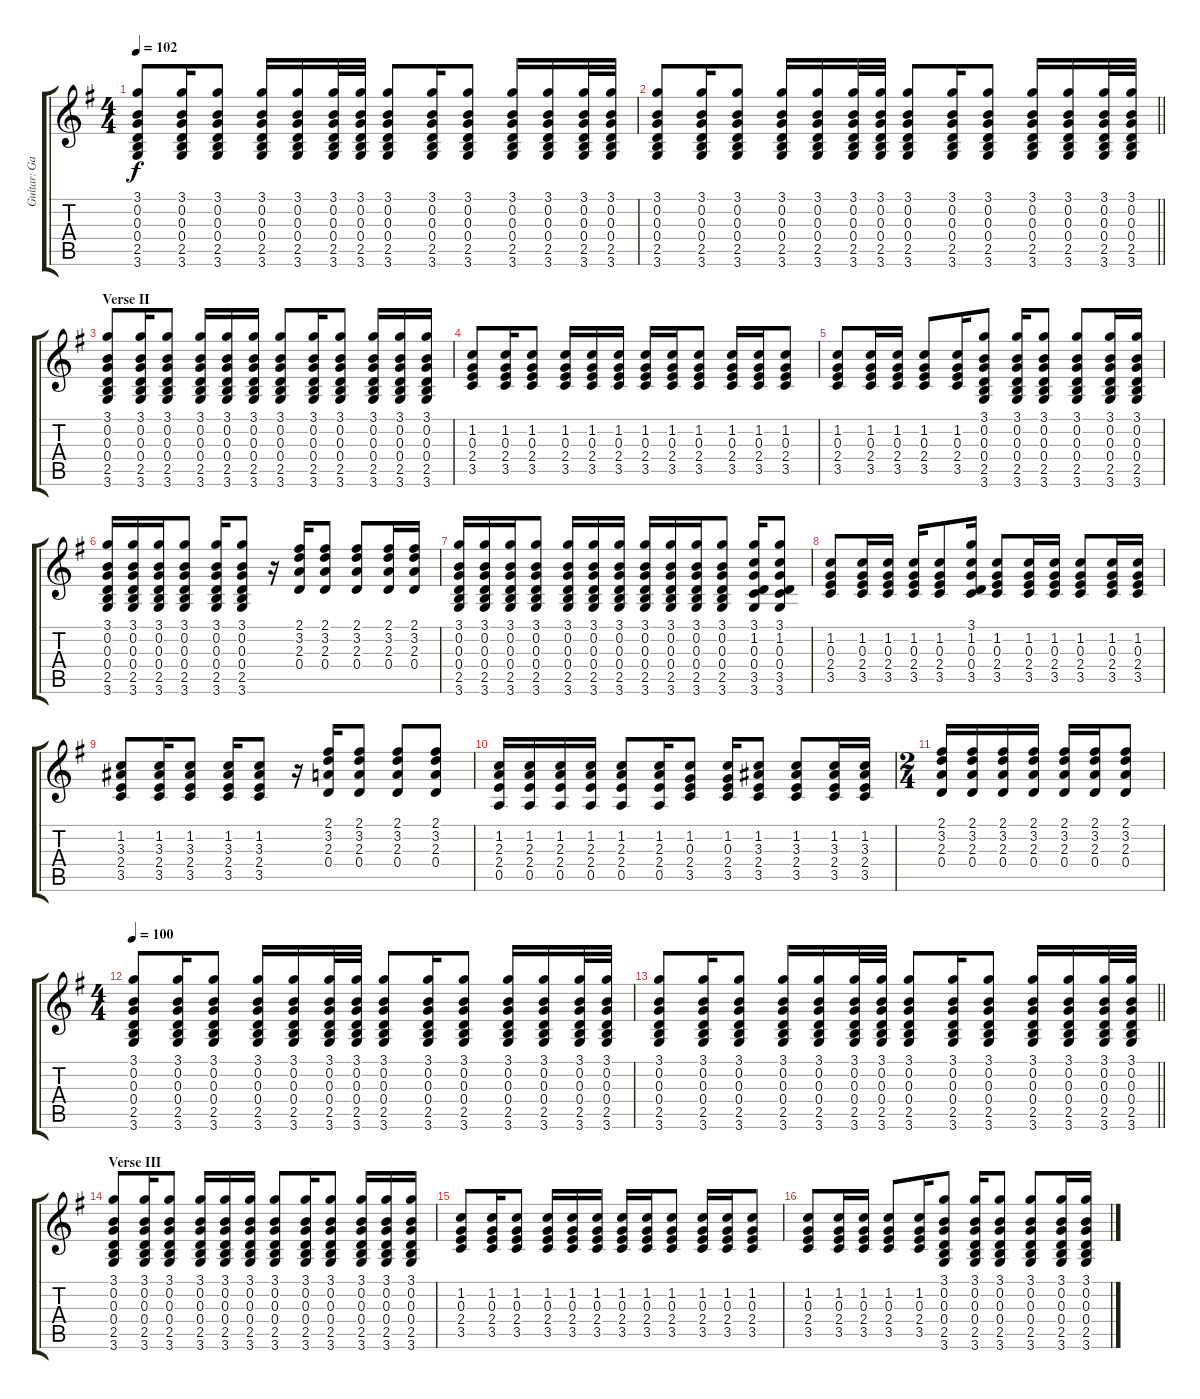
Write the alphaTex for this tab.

\track ("Guitar: Gary" "Guitar: Ga") {instrument acousticguitarsteel}
\staff {score tabs}
\tuning (E4 B3 G3 D3 A2 E2) {hide}
\ts (4 4)
\tempo 102
\clef g2
\ks g
(3.1 0.2 0.3 0.4 2.5 3.6).8{dy f} (3.1 0.2 0.3 0.4 2.5 3.6).16 (3.1 0.2 0.3 0.4 2.5 3.6).8 (3.1 0.2 0.3 0.4 2.5 3.6).16 (3.1 0.2 0.3 0.4 2.5 3.6).16 (3.1 0.2 0.3 0.4 2.5 3.6).32 (3.1 0.2 0.3 0.4 2.5 3.6).32 (3.1 0.2 0.3 0.4 2.5 3.6).8 (3.1 0.2 0.3 0.4 2.5 3.6).16 (3.1 0.2 0.3 0.4 2.5 3.6).8 (3.1 0.2 0.3 0.4 2.5 3.6).16 (3.1 0.2 0.3 0.4 2.5 3.6).16 (3.1 0.2 0.3 0.4 2.5 3.6).32 (3.1 0.2 0.3 0.4 2.5 3.6).32 |
\barLineRight lightlight
(3.1 0.2 0.3 0.4 2.5 3.6).8 (3.1 0.2 0.3 0.4 2.5 3.6).16 (3.1 0.2 0.3 0.4 2.5 3.6).8 (3.1 0.2 0.3 0.4 2.5 3.6).16 (3.1 0.2 0.3 0.4 2.5 3.6).16 (3.1 0.2 0.3 0.4 2.5 3.6).32 (3.1 0.2 0.3 0.4 2.5 3.6).32 (3.1 0.2 0.3 0.4 2.5 3.6).8 (3.1 0.2 0.3 0.4 2.5 3.6).16 (3.1 0.2 0.3 0.4 2.5 3.6).8 (3.1 0.2 0.3 0.4 2.5 3.6).16 (3.1 0.2 0.3 0.4 2.5 3.6).16 (3.1 0.2 0.3 0.4 2.5 3.6).32 (3.1 0.2 0.3 0.4 2.5 3.6).32 |
\section ("" "Verse II")
(3.1 0.2 0.3 0.4 2.5 3.6).8 (3.1 0.2 0.3 0.4 2.5 3.6).16 (3.1 0.2 0.3 0.4 2.5 3.6).8 (3.1 0.2 0.3 0.4 2.5 3.6).16 (3.1 0.2 0.3 0.4 2.5 3.6).16 (3.1 0.2 0.3 0.4 2.5 3.6).16 (3.1 0.2 0.3 0.4 2.5 3.6).8 (3.1 0.2 0.3 0.4 2.5 3.6).16 (3.1 0.2 0.3 0.4 2.5 3.6).8 (3.1 0.2 0.3 0.4 2.5 3.6).16 (3.1 0.2 0.3 0.4 2.5 3.6).16 (3.1 0.2 0.3 0.4 2.5 3.6).16 |
(1.2 0.3 2.4 3.5).8 (1.2 0.3 2.4 3.5).16 (1.2 0.3 2.4 3.5).8 (1.2 0.3 2.4 3.5).16 (1.2 0.3 2.4 3.5).16 (1.2 0.3 2.4 3.5).16 (1.2 0.3 2.4 3.5).16 (1.2 0.3 2.4 3.5).16 (1.2 0.3 2.4 3.5).8 (1.2 0.3 2.4 3.5).16 (1.2 0.3 2.4 3.5).16 (1.2 0.3 2.4 3.5).8 |
(1.2 0.3 2.4 3.5).8 (1.2 0.3 2.4 3.5).16 (1.2 0.3 2.4 3.5).16 (1.2 0.3 2.4 3.5).8 (1.2 0.3 2.4 3.5).16 (3.1 0.2 0.3 0.4 2.5 3.6).8 (3.1 0.2 0.3 0.4 2.5 3.6).16 (3.1 0.2 0.3 0.4 2.5 3.6).8 (3.1 0.2 0.3 0.4 2.5 3.6).8 (3.1 0.2 0.3 0.4 2.5 3.6).16 (3.1 0.2 0.3 0.4 2.5 3.6).16 |
(3.1 0.2 0.3 0.4 2.5 3.6).16 (3.1 0.2 0.3 0.4 2.5 3.6).16 (3.1 0.2 0.3 0.4 2.5 3.6).16 (3.1 0.2 0.3 0.4 2.5 3.6).8 (3.1 0.2 0.3 0.4 2.5 3.6).16 (3.1 0.2 0.3 0.4 2.5 3.6).8 r.16 (2.1 3.2 2.3 0.4).16 (2.1 3.2 2.3 0.4).8 (2.1 3.2 2.3 0.4).8 (2.1 3.2 2.3 0.4).16 (2.1 3.2 2.3 0.4).16 |
(3.1 0.2 0.3 0.4 2.5 3.6).16 (3.1 0.2 0.3 0.4 2.5 3.6).16 (3.1 0.2 0.3 0.4 2.5 3.6).16 (3.1 0.2 0.3 0.4 2.5 3.6).8 (3.1 0.2 0.3 0.4 2.5 3.6).16 (3.1 0.2 0.3 0.4 2.5 3.6).16 (3.1 0.2 0.3 0.4 2.5 3.6).16 (3.1 0.2 0.3 0.4 2.5 3.6).16 (3.1 0.2 0.3 0.4 2.5 3.6).16 (3.1 0.2 0.3 0.4 2.5 3.6).16 (3.1 0.2 0.3 0.4 2.5 3.6).8 (3.1 1.2 0.3 0.4 3.5 3.6).16 (3.1 1.2 0.3 0.4 3.5 3.6).8 |
(1.2 0.3 2.4 3.5).8 (1.2 0.3 2.4 3.5).16 (1.2 0.3 2.4 3.5).16 (1.2 0.3 2.4 3.5).16 (1.2 0.3 2.4 3.5).8 (3.1 1.2 0.3 0.4 3.5).16 (1.2 0.3 2.4 3.5).8 (1.2 0.3 2.4 3.5).16 (1.2 0.3 2.4 3.5).16 (1.2 0.3 2.4 3.5).8 (1.2 0.3 2.4 3.5).16 (1.2 0.3 2.4 3.5).16 |
(1.2 3.3 2.4 3.5).8 (1.2 3.3 2.4 3.5).16 (1.2 3.3 2.4 3.5).8 (1.2 3.3 2.4 3.5).16 (1.2 3.3 2.4 3.5).8 r.16 (2.1 3.2 2.3 0.4).16 (2.1 3.2 2.3 0.4).8 (2.1 3.2 2.3 0.4).8 (2.1 3.2 2.3 0.4).8 |
(1.2 2.3 2.4 0.5).16 (1.2 2.3 2.4 0.5).16 (1.2 2.3 2.4 0.5).16 (1.2 2.3 2.4 0.5).16 (1.2 2.3 2.4 0.5).8 (1.2 2.3 2.4 0.5).16 (1.2 0.3 2.4 3.5).8 (1.2 0.3 2.4 3.5).16 (1.2 3.3 2.4 3.5).8 (1.2 3.3 2.4 3.5).8 (1.2 3.3 2.4 3.5).16 (1.2 3.3 2.4 3.5).16 |
\ts (2 4)
(2.1 3.2 2.3 0.4).16 (2.1 3.2 2.3 0.4).16 (2.1 3.2 2.3 0.4).16 (2.1 3.2 2.3 0.4).16 (2.1 3.2 2.3 0.4).16 (2.1 3.2 2.3 0.4).16 (2.1 3.2 2.3 0.4).8 |
\ts (4 4)
\tempo 100
(3.1 0.2 0.3 0.4 2.5 3.6).8 (3.1 0.2 0.3 0.4 2.5 3.6).16 (3.1 0.2 0.3 0.4 2.5 3.6).8 (3.1 0.2 0.3 0.4 2.5 3.6).16 (3.1 0.2 0.3 0.4 2.5 3.6).16 (3.1 0.2 0.3 0.4 2.5 3.6).32 (3.1 0.2 0.3 0.4 2.5 3.6).32 (3.1 0.2 0.3 0.4 2.5 3.6).8 (3.1 0.2 0.3 0.4 2.5 3.6).16 (3.1 0.2 0.3 0.4 2.5 3.6).8 (3.1 0.2 0.3 0.4 2.5 3.6).16 (3.1 0.2 0.3 0.4 2.5 3.6).16 (3.1 0.2 0.3 0.4 2.5 3.6).32 (3.1 0.2 0.3 0.4 2.5 3.6).32 |
\barLineRight lightlight
(3.1 0.2 0.3 0.4 2.5 3.6).8 (3.1 0.2 0.3 0.4 2.5 3.6).16 (3.1 0.2 0.3 0.4 2.5 3.6).8 (3.1 0.2 0.3 0.4 2.5 3.6).16 (3.1 0.2 0.3 0.4 2.5 3.6).16 (3.1 0.2 0.3 0.4 2.5 3.6).32 (3.1 0.2 0.3 0.4 2.5 3.6).32 (3.1 0.2 0.3 0.4 2.5 3.6).8 (3.1 0.2 0.3 0.4 2.5 3.6).16 (3.1 0.2 0.3 0.4 2.5 3.6).8 (3.1 0.2 0.3 0.4 2.5 3.6).16 (3.1 0.2 0.3 0.4 2.5 3.6).16 (3.1 0.2 0.3 0.4 2.5 3.6).32 (3.1 0.2 0.3 0.4 2.5 3.6).32 |
\section ("" "Verse III")
(3.1 0.2 0.3 0.4 2.5 3.6).8 (3.1 0.2 0.3 0.4 2.5 3.6).16 (3.1 0.2 0.3 0.4 2.5 3.6).8 (3.1 0.2 0.3 0.4 2.5 3.6).16 (3.1 0.2 0.3 0.4 2.5 3.6).16 (3.1 0.2 0.3 0.4 2.5 3.6).16 (3.1 0.2 0.3 0.4 2.5 3.6).8 (3.1 0.2 0.3 0.4 2.5 3.6).16 (3.1 0.2 0.3 0.4 2.5 3.6).8 (3.1 0.2 0.3 0.4 2.5 3.6).16 (3.1 0.2 0.3 0.4 2.5 3.6).16 (3.1 0.2 0.3 0.4 2.5 3.6).16 |
(1.2 0.3 2.4 3.5).8 (1.2 0.3 2.4 3.5).16 (1.2 0.3 2.4 3.5).8 (1.2 0.3 2.4 3.5).16 (1.2 0.3 2.4 3.5).16 (1.2 0.3 2.4 3.5).16 (1.2 0.3 2.4 3.5).16 (1.2 0.3 2.4 3.5).16 (1.2 0.3 2.4 3.5).8 (1.2 0.3 2.4 3.5).16 (1.2 0.3 2.4 3.5).16 (1.2 0.3 2.4 3.5).8 |
(1.2 0.3 2.4 3.5).8 (1.2 0.3 2.4 3.5).16 (1.2 0.3 2.4 3.5).16 (1.2 0.3 2.4 3.5).8 (1.2 0.3 2.4 3.5).16 (3.1 0.2 0.3 0.4 2.5 3.6).8 (3.1 0.2 0.3 0.4 2.5 3.6).16 (3.1 0.2 0.3 0.4 2.5 3.6).8 (3.1 0.2 0.3 0.4 2.5 3.6).8 (3.1 0.2 0.3 0.4 2.5 3.6).16 (3.1 0.2 0.3 0.4 2.5 3.6).16
